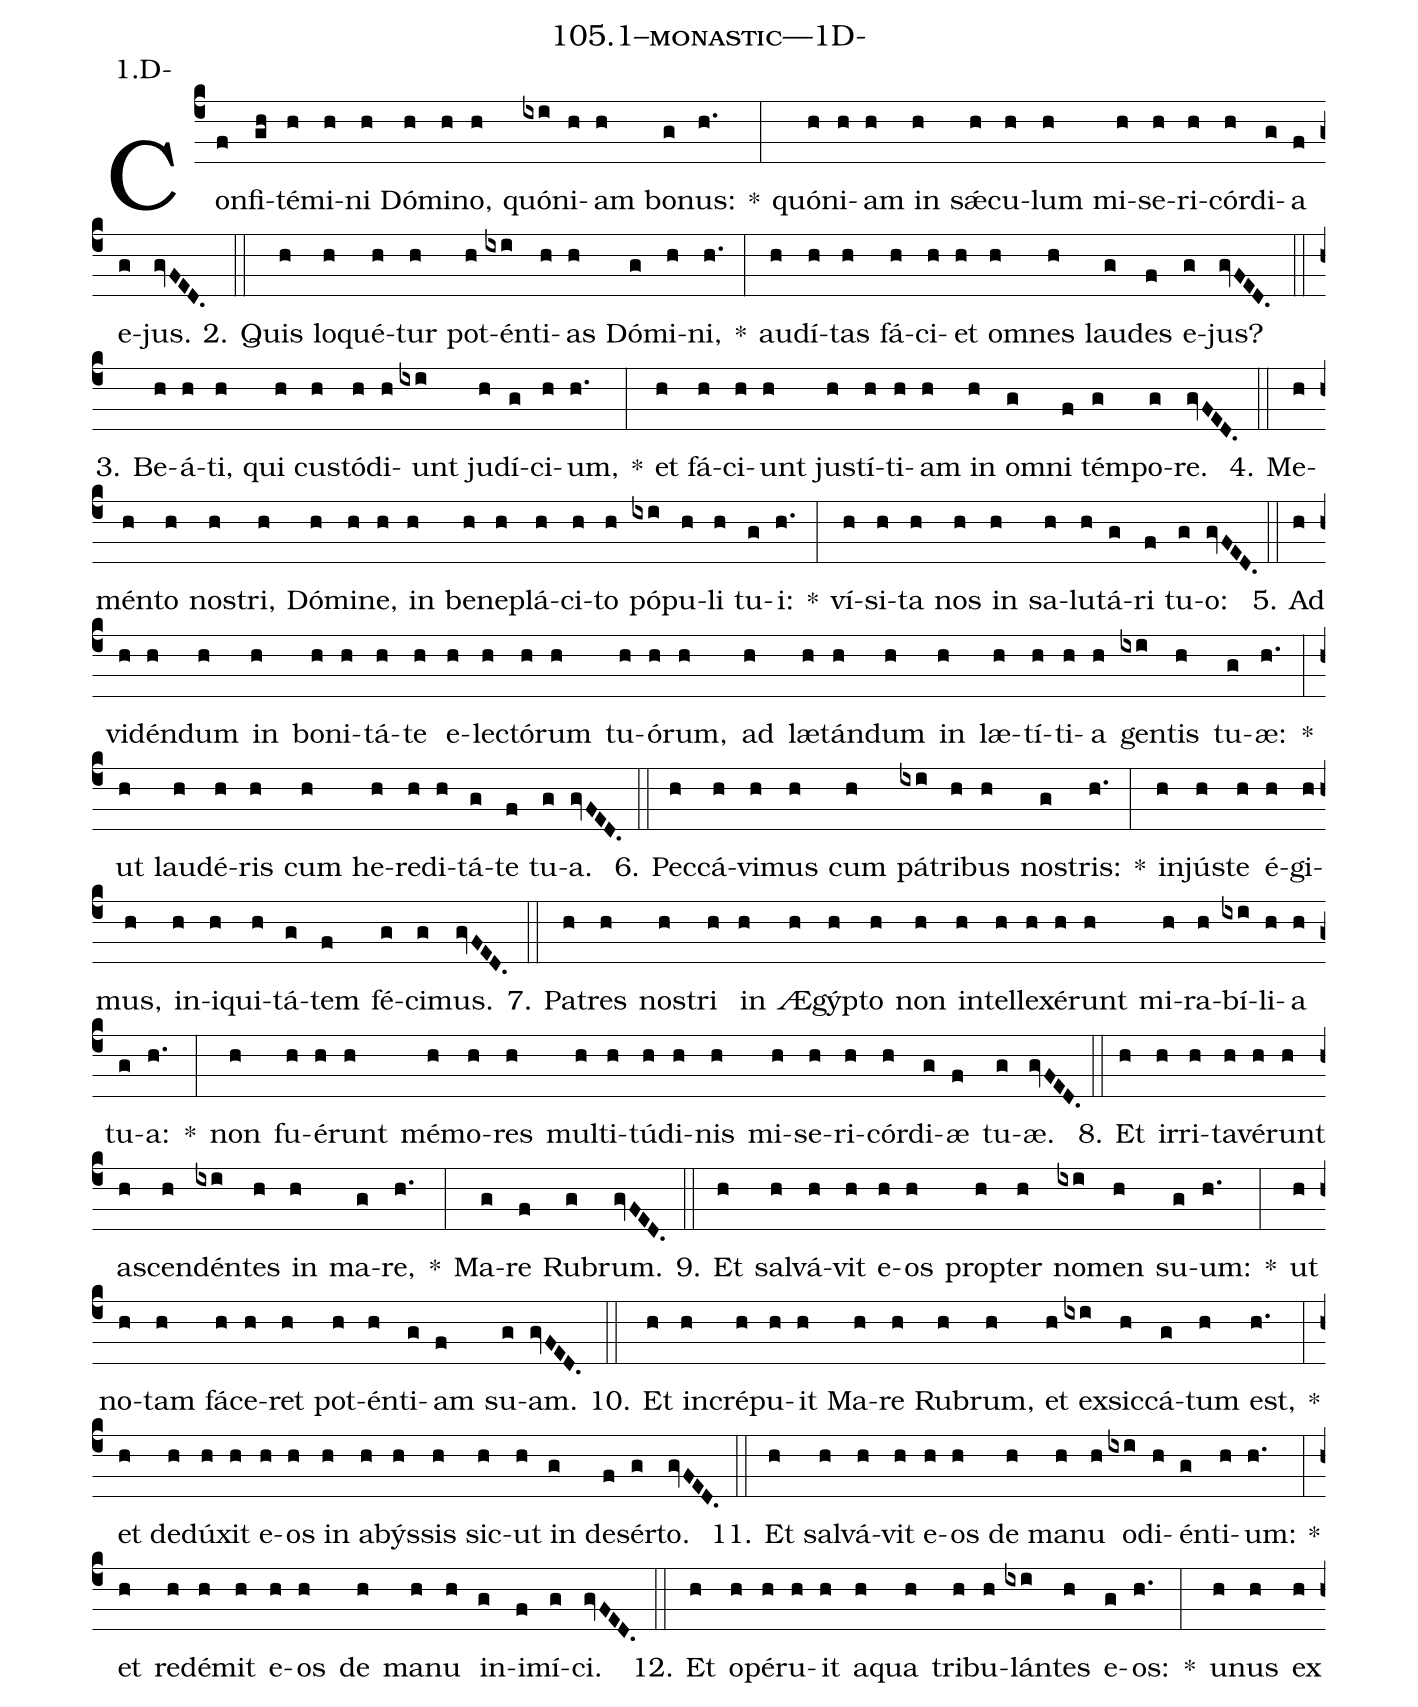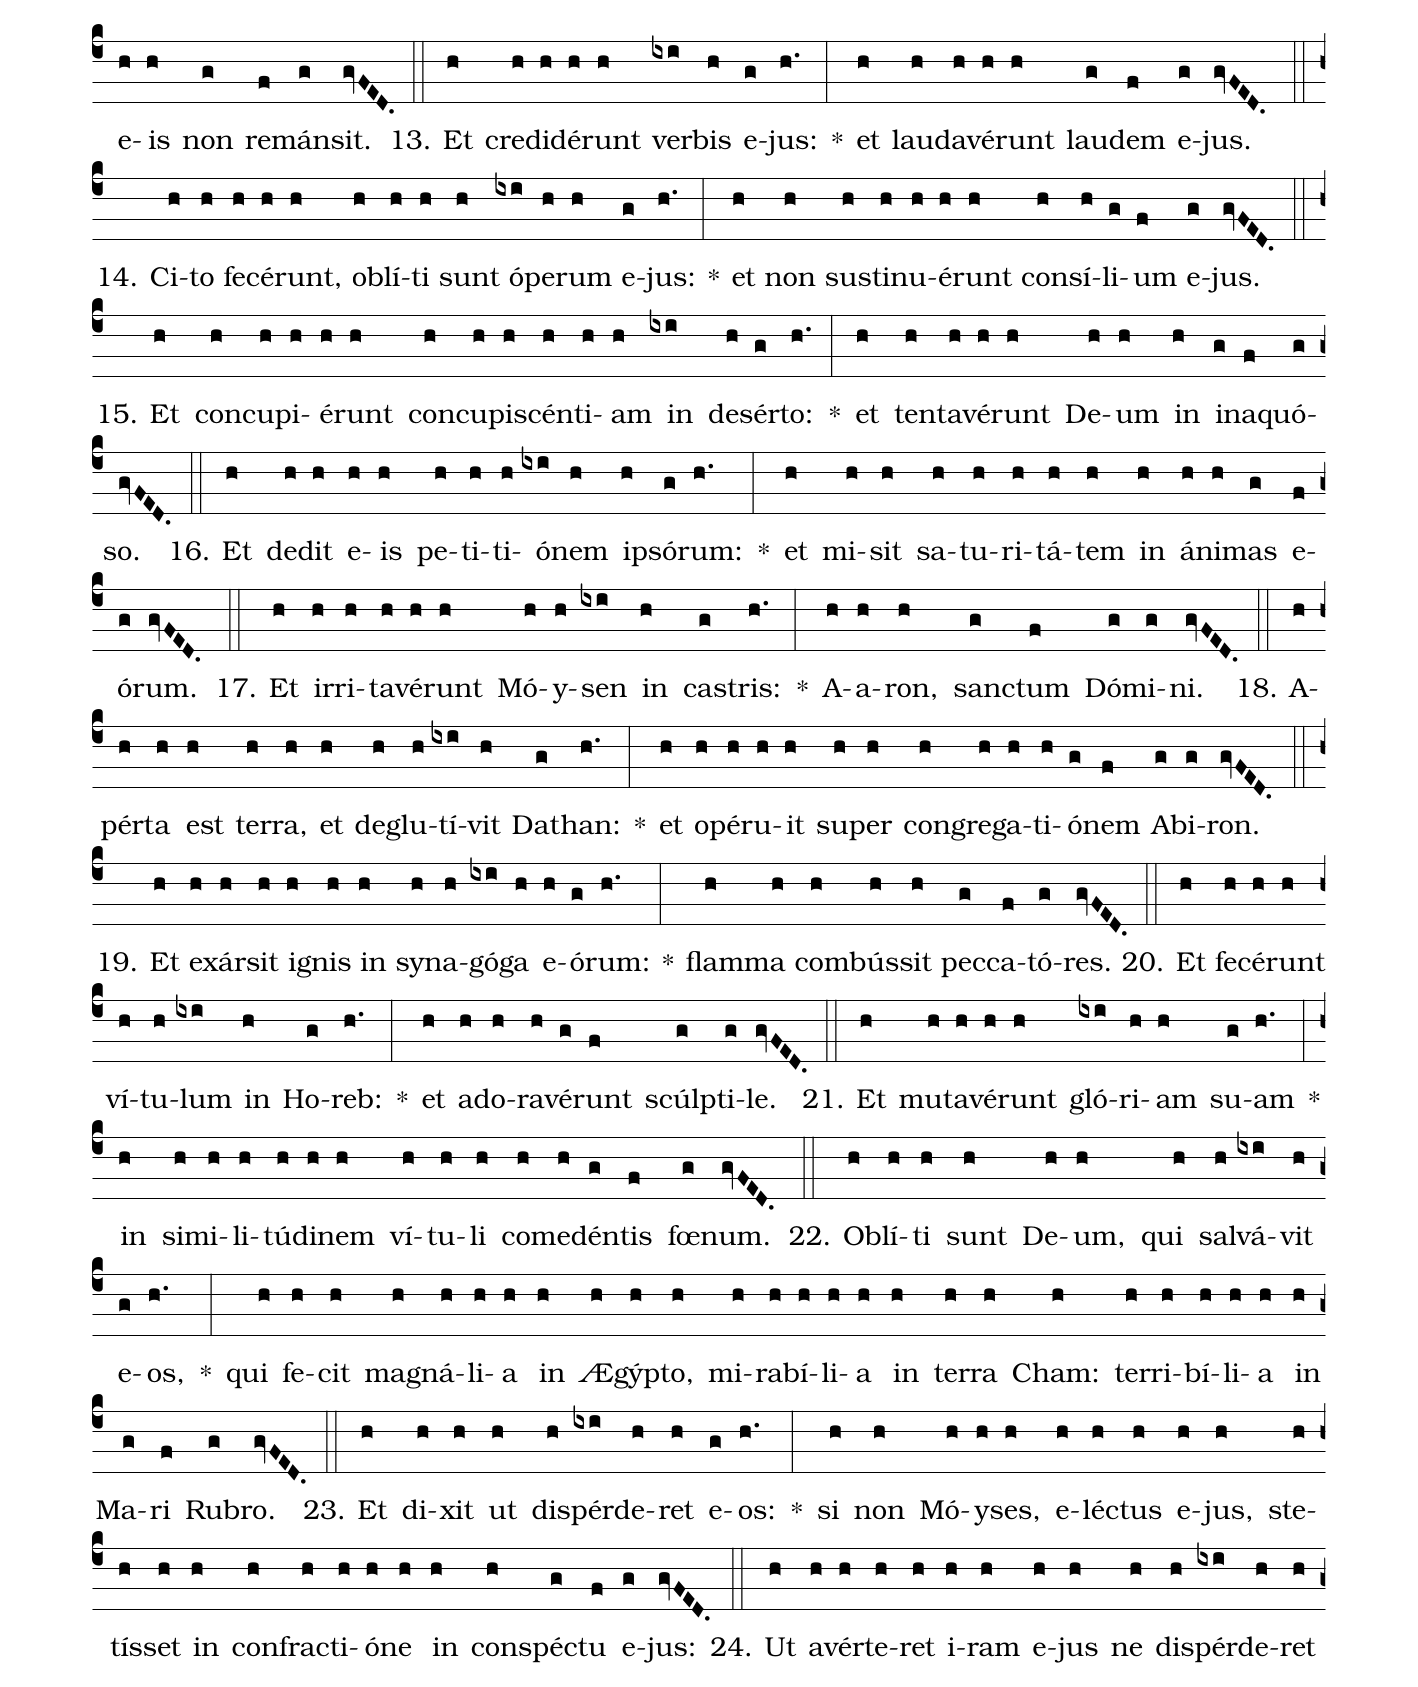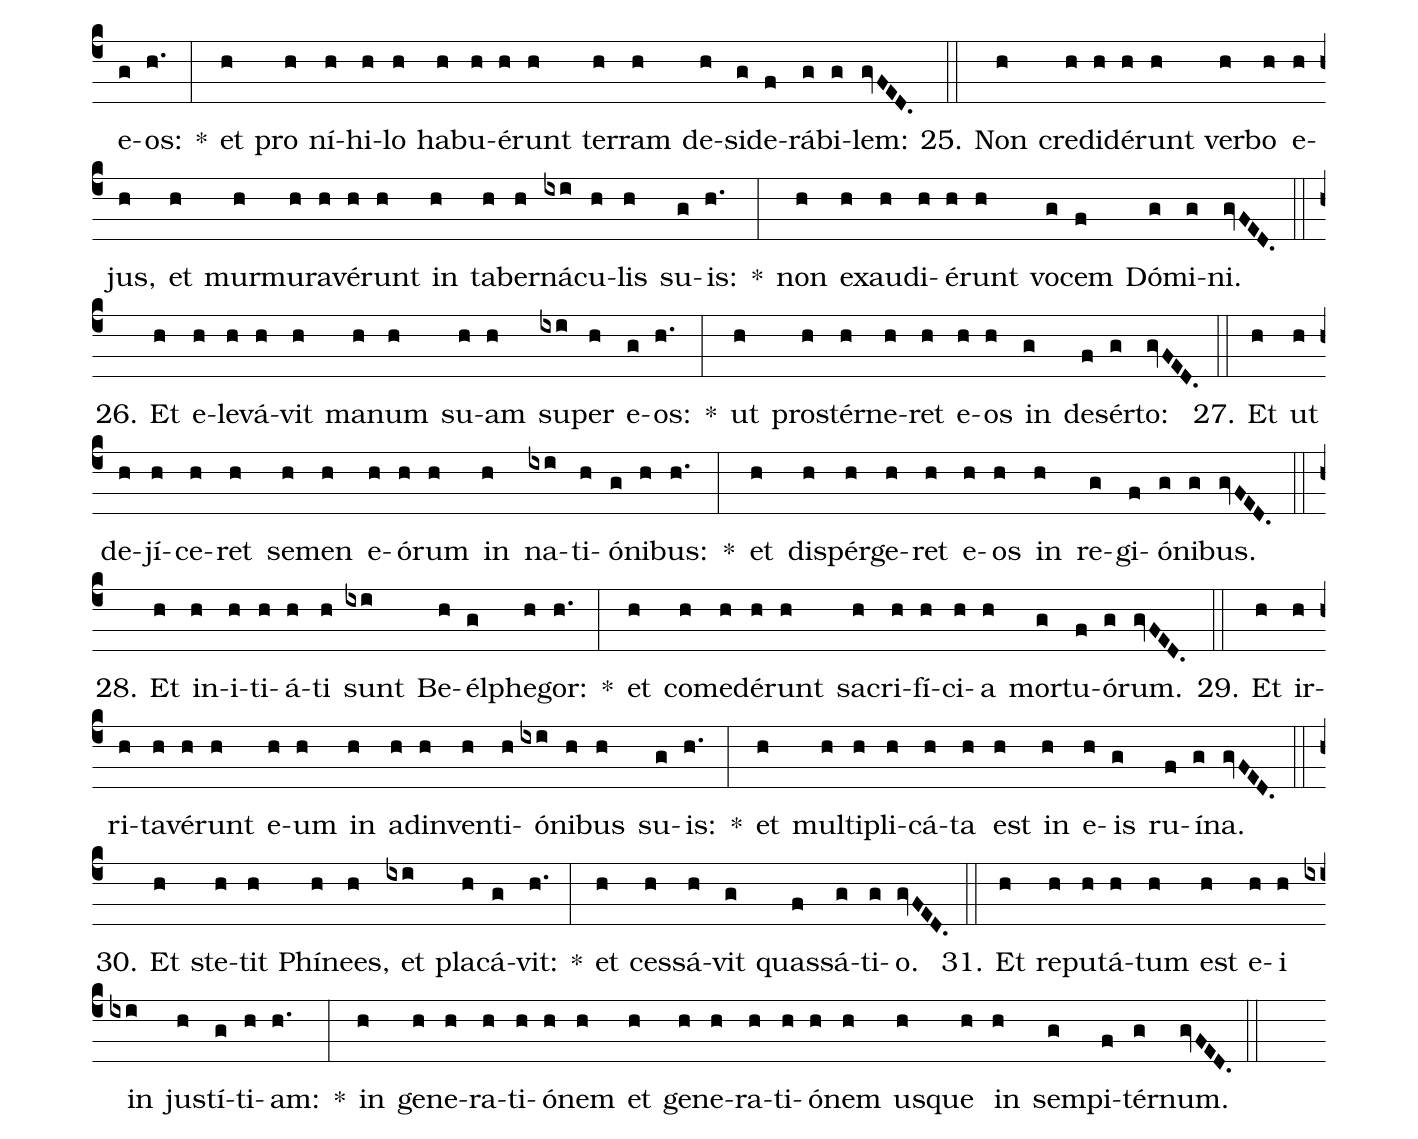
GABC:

name: 105.1--monastic---1D-;
annotation: 1.D-;
%%
(c4)Con(f)fi(gh)té(h)mi(h)ni(h) Dó(h)mi(h)no,(h) quón(ixi)i(h)am(h) bo(g)nus:(h.) *(:) quón(h)i(h)am(h) in(h) sǽ(h)cu(h)lum(h) mi(h)se(h)ri(h)cór(h)di(g)a(f) e(g)jus.(gvFED.) (::)
2. Quis(h) lo(h)qué(h)tur(h) pot(h)én(ixi)ti(h)as(h) Dó(g)mi(h)ni,(h.) *(:) au(h)dí(h)tas(h) fá(h)ci(h)et(h) om(h)nes(h) lau(g)des(f) e(g)jus?(gvFED.) (::)
3. Be(h)á(h)ti,(h) qui(h) cus(h)tó(h)di(h)unt(ixi) ju(h)dí(g)ci(h)um,(h.) *(:) et(h) fá(h)ci(h)unt(h) jus(h)tí(h)ti(h)am(h) in(h) om(g)ni(f) tém(g)po(g)re.(gvFED.) (::)
4. Me(h)mén(h)to(h) nos(h)tri,(h) Dó(h)mi(h)ne,(h) in(h) be(h)ne(h)plá(h)ci(h)to(h) pó(ixi)pu(h)li(h) tu(g)i:(h.) *(:) ví(h)si(h)ta(h) nos(h) in(h) sa(h)lu(h)tá(g)ri(f) tu(g)o:(gvFED.) (::)
5. Ad(h) vi(h)dén(h)dum(h) in(h) bo(h)ni(h)tá(h)te(h) e(h)lec(h)tó(h)rum(h) tu(h)ó(h)rum,(h) ad(h) læ(h)tán(h)dum(h) in(h) læ(h)tí(h)ti(h)a(h) gen(ixi)tis(h) tu(g)æ:(h.) *(:) ut(h) lau(h)dé(h)ris(h) cum(h) he(h)re(h)di(h)tá(g)te(f) tu(g)a.(gvFED.) (::)
6. Pec(h)cá(h)vi(h)mus(h) cum(h) pá(ixi)tri(h)bus(h) nos(g)tris:(h.) *(:) in(h)jús(h)te(h) é(h)gi(h)mus,(h) in(h)i(h)qui(h)tá(g)tem(f) fé(g)ci(g)mus.(gvFED.) (::)
7. Pa(h)tres(h) nos(h)tri(h) in(h) Æ(h)gýp(h)to(h) non(h) in(h)tel(h)le(h)xé(h)runt(h) mi(h)ra(h)bí(ixi)li(h)a(h) tu(g)a:(h.) *(:) non(h) fu(h)é(h)runt(h) mé(h)mo(h)res(h) mul(h)ti(h)tú(h)di(h)nis(h) mi(h)se(h)ri(h)cór(h)di(g)æ(f) tu(g)æ.(gvFED.) (::)
8. Et(h) ir(h)ri(h)ta(h)vé(h)runt(h) a(h)scen(h)dén(ixi)tes(h) in(h) ma(g)re,(h.) *(:) Ma(g)re(f) Ru(g)brum.(gvFED.) (::)
9. Et(h) sal(h)vá(h)vit(h) e(h)os(h) prop(h)ter(h) no(ixi)men(h) su(g)um:(h.) *(:) ut(h) no(h)tam(h) fá(h)ce(h)ret(h) pot(h)én(h)ti(g)am(f) su(g)am.(gvFED.) (::)
10. Et(h) in(h)cré(h)pu(h)it(h) Ma(h)re(h) Ru(h)brum,(h) et(h) ex(ixi)sic(h)cá(g)tum(h) est,(h.) *(:) et(h) de(h)dú(h)xit(h) e(h)os(h) in(h) a(h)býs(h)sis(h) sic(h)ut(h) in(g) de(f)sér(g)to.(gvFED.) (::)
11. Et(h) sal(h)vá(h)vit(h) e(h)os(h) de(h) ma(h)nu(h) o(ixi)di(h)én(g)ti(h)um:(h.) *(:) et(h) red(h)é(h)mit(h) e(h)os(h) de(h) ma(h)nu(h) in(g)i(f)mí(g)ci.(gvFED.) (::)
12. Et(h) o(h)pé(h)ru(h)it(h) a(h)qua(h) tri(h)bu(h)lán(ixi)tes(h) e(g)os:(h.) *(:) u(h)nus(h) ex(h) e(h)is(h) non(g) re(f)mán(g)sit.(gvFED.) (::)
13. Et(h) cre(h)di(h)dé(h)runt(h) ver(ixi)bis(h) e(g)jus:(h.) *(:) et(h) lau(h)da(h)vé(h)runt(h) lau(g)dem(f) e(g)jus.(gvFED.) (::)
14. Ci(h)to(h) fe(h)cé(h)runt,(h) ob(h)lí(h)ti(h) sunt(h) ó(ixi)pe(h)rum(h) e(g)jus:(h.) *(:) et(h) non(h) sus(h)ti(h)nu(h)é(h)runt(h) con(h)sí(h)li(g)um(f) e(g)jus.(gvFED.) (::)
15. Et(h) con(h)cu(h)pi(h)é(h)runt(h) con(h)cu(h)pi(h)scén(h)ti(h)am(h) in(ixi) de(h)sér(g)to:(h.) *(:) et(h) ten(h)ta(h)vé(h)runt(h) De(h)um(h) in(h) in(g)a(f)quó(g)so.(gvFED.) (::)
16. Et(h) de(h)dit(h) e(h)is(h) pe(h)ti(h)ti(h)ó(ixi)nem(h) ip(h)só(g)rum:(h.) *(:) et(h) mi(h)sit(h) sa(h)tu(h)ri(h)tá(h)tem(h) in(h) á(h)ni(h)mas(g) e(f)ó(g)rum.(gvFED.) (::)
17. Et(h) ir(h)ri(h)ta(h)vé(h)runt(h) Mó(h)y(h)sen(ixi) in(h) cas(g)tris:(h.) *(:) A(h)a(h)ron,(h) sanc(g)tum(f) Dó(g)mi(g)ni.(gvFED.) (::)
18. A(h)pér(h)ta(h) est(h) ter(h)ra,(h) et(h) de(h)glu(h)tí(ixi)vit(h) Da(g)than:(h.) *(:) et(h) o(h)pé(h)ru(h)it(h) su(h)per(h) con(h)gre(h)ga(h)ti(h)ó(g)nem(f) Ab(g)i(g)ron.(gvFED.) (::)
19. Et(h) ex(h)ár(h)sit(h) i(h)gnis(h) in(h) sy(h)na(h)gó(ixi)ga(h) e(h)ó(g)rum:(h.) *(:) flam(h)ma(h) com(h)bús(h)sit(h) pec(g)ca(f)tó(g)res.(gvFED.) (::)
20. Et(h) fe(h)cé(h)runt(h) ví(h)tu(h)lum(ixi) in(h) Ho(g)reb:(h.) *(:) et(h) ad(h)o(h)ra(h)vé(g)runt(f) scúlp(g)ti(g)le.(gvFED.) (::)
21. Et(h) mu(h)ta(h)vé(h)runt(h) gló(ixi)ri(h)am(h) su(g)am(h.) *(:) in(h) si(h)mi(h)li(h)tú(h)di(h)nem(h) ví(h)tu(h)li(h) com(h)e(h)dén(g)tis(f) fœ(g)num.(gvFED.) (::)
22. Ob(h)lí(h)ti(h) sunt(h) De(h)um,(h) qui(h) sal(h)vá(ixi)vit(h) e(g)os,(h.) *(:) qui(h) fe(h)cit(h) ma(h)gná(h)li(h)a(h) in(h) Æ(h)gýp(h)to,(h) mi(h)ra(h)bí(h)li(h)a(h) in(h) ter(h)ra(h) Cham:(h) ter(h)ri(h)bí(h)li(h)a(h) in(h) Ma(g)ri(f) Ru(g)bro.(gvFED.) (::)
23. Et(h) di(h)xit(h) ut(h) dis(h)pér(ixi)de(h)ret(h) e(g)os:(h.) *(:) si(h) non(h) Mó(h)y(h)ses,(h) e(h)léc(h)tus(h) e(h)jus,(h) ste(h)tís(h)set(h) in(h) con(h)frac(h)ti(h)ó(h)ne(h) in(h) con(h)spéc(g)tu(f) e(g)jus:(gvFED.) (::)
24. Ut(h) a(h)vér(h)te(h)ret(h) i(h)ram(h) e(h)jus(h) ne(h) dis(h)pér(ixi)de(h)ret(h) e(g)os:(h.) *(:) et(h) pro(h) ní(h)hi(h)lo(h) ha(h)bu(h)é(h)runt(h) ter(h)ram(h) de(h)si(g)de(f)rá(g)bi(g)lem:(gvFED.) (::)
25. Non(h) cre(h)di(h)dé(h)runt(h) ver(h)bo(h) e(h)jus,(h) et(h) mur(h)mu(h)ra(h)vé(h)runt(h) in(h) ta(h)ber(h)ná(ixi)cu(h)lis(h) su(g)is:(h.) *(:) non(h) ex(h)au(h)di(h)é(h)runt(h) vo(g)cem(f) Dó(g)mi(g)ni.(gvFED.) (::)
26. Et(h) e(h)le(h)vá(h)vit(h) ma(h)num(h) su(h)am(h) su(ixi)per(h) e(g)os:(h.) *(:) ut(h) pro(h)stér(h)ne(h)ret(h) e(h)os(h) in(g) de(f)sér(g)to:(gvFED.) (::)
27. Et(h) ut(h) de(h)jí(h)ce(h)ret(h) se(h)men(h) e(h)ó(h)rum(h) in(h) na(ixi)ti(h)ó(g)ni(h)bus:(h.) *(:) et(h) di(h)spér(h)ge(h)ret(h) e(h)os(h) in(h) re(g)gi(f)ó(g)ni(g)bus.(gvFED.) (::)
28. Et(h) in(h)i(h)ti(h)á(h)ti(h) sunt(ixi) Be(h)él(g)phe(h)gor:(h.) *(:) et(h) com(h)e(h)dé(h)runt(h) sa(h)cri(h)fí(h)ci(h)a(h) mor(g)tu(f)ó(g)rum.(gvFED.) (::)
29. Et(h) ir(h)ri(h)ta(h)vé(h)runt(h) e(h)um(h) in(h) ad(h)in(h)ven(h)ti(h)ó(ixi)ni(h)bus(h) su(g)is:(h.) *(:) et(h) mul(h)ti(h)pli(h)cá(h)ta(h) est(h) in(h) e(h)is(g) ru(f)í(g)na.(gvFED.) (::)
30. Et(h) ste(h)tit(h) Phí(h)nees,(h) et(ixi) pla(h)cá(g)vit:(h.) *(:) et(h) ces(h)sá(h)vit(g) quas(f)sá(g)ti(g)o.(gvFED.) (::)
31. Et(h) re(h)pu(h)tá(h)tum(h) est(h) e(h)i(h) in(ixi) jus(h)tí(g)ti(h)am:(h.) *(:) in(h) ge(h)ne(h)ra(h)ti(h)ó(h)nem(h) et(h) ge(h)ne(h)ra(h)ti(h)ó(h)nem(h) us(h)que(h) in(h) sem(g)pi(f)tér(g)num.(gvFED.) (::)
